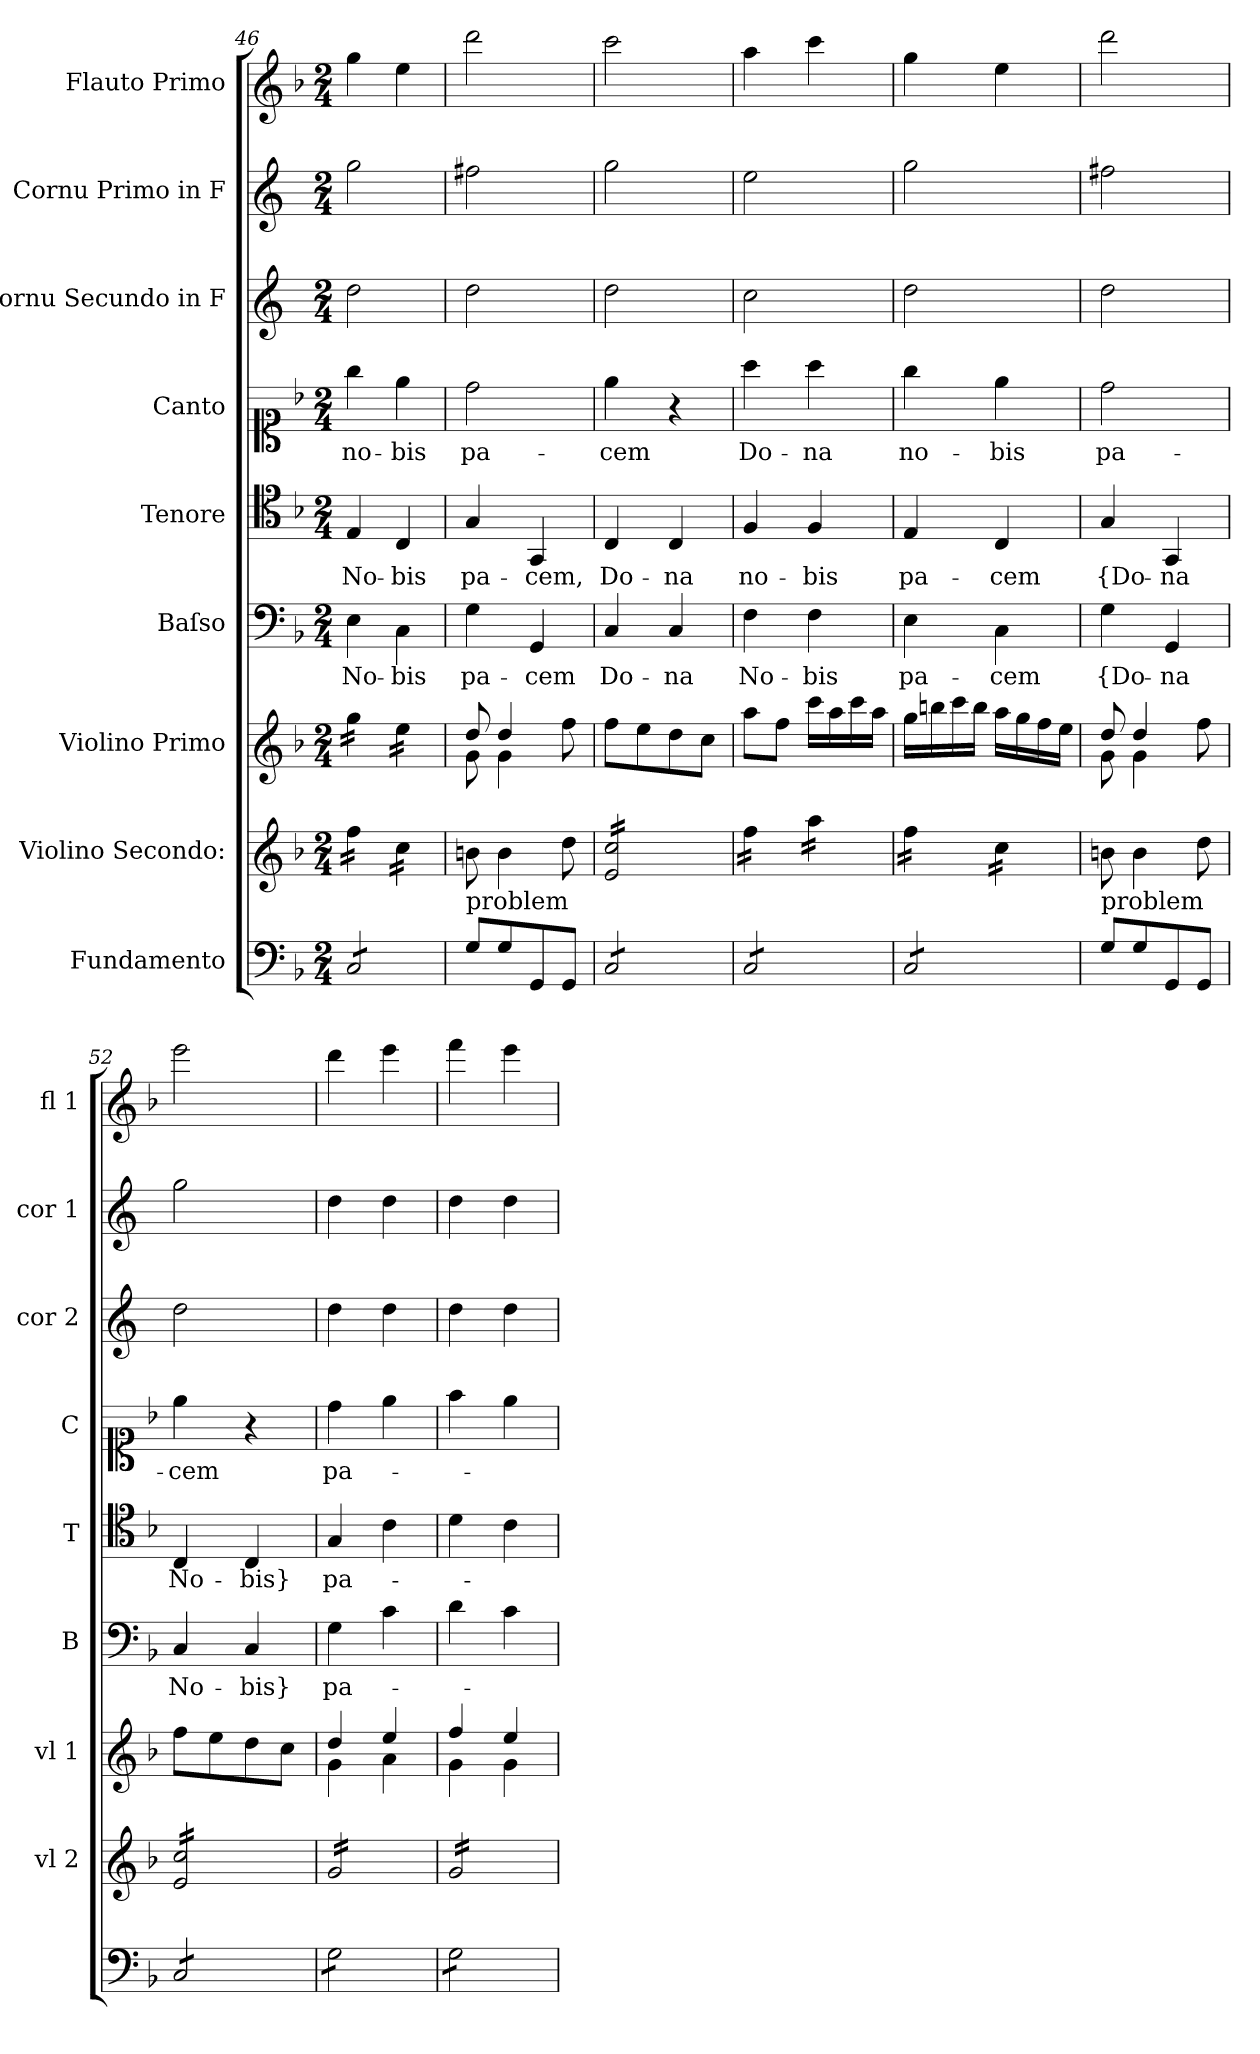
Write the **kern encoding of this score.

**kern	**kern	**kern	**kern	**text	**kern	**text	**kern	**text	**kern	**kern	**kern
*part9	*part8	*part7	*part6	*part6	*part5	*part5	*part4	*part4	*part3	*part2	*part1
*staff9	*staff8	*staff7	*staff6	*staff6	*staff5	*staff5	*staff4	*staff4	*staff3	*staff2	*staff1
*I"Fundamento	*I"Violino Secondo:	*I"Violino Primo	*I"Baſso	*	*I"Tenore	*	*I"Canto	*	*I"Cornu Secundo in F	*I"Cornu Primo in F	*I"Flauto Primo
*	*I'vl 2	*I'vl 1	*I'B	*	*I'T	*	*I'C	*	*I'cor 2	*I'cor 1	*I'fl 1
*clefF4	*clefG2	*clefG2	*clefF4	*	*clefC4	*	*clefC1	*	*clefG2	*clefG2	*clefG2
*	*	*	*	*	*	*	*	*	*ITrd4c7	*ITrd4c7	*
*k[b-]	*k[b-]	*k[b-]	*k[b-]	*	*k[b-]	*	*k[b-]	*	*k[b-]	*k[b-]	*k[b-]
*M2/4	*M2/4	*M2/4	*M2/4	*	*M2/4	*	*M2/4	*	*M2/4	*M2/4	*M2/4
=46	=46	=46	=46	=46	=46	=46	=46	=46	=46	=46	=46
*tremolo	*	*	*	*	*	*	*	*	*	*	*
*	*tremolo	*	*	*	*	*	*	*	*	*	*
*	*	*tremolo	*	*	*	*	*	*	*	*	*
8C/L	16ff\LL	16gg\LL	4E\	No-	4E/	No-	4gg\	no-	2g\	2cc\	4gg\
.	16ff\	16gg\	.	.	.	.	.	.	.	.	.
8C/	16ff\	16gg\	.	.	.	.	.	.	.	.	.
.	16ff\JJ	16gg\JJ	.	.	.	.	.	.	.	.	.
8C/	16cc\LL	16ee\LL	4C\	-bis	4C/	-bis	4ee\	-bis	.	.	4ee\
.	16cc\	16ee\	.	.	.	.	.	.	.	.	.
8C/J	16cc\	16ee\	.	.	.	.	.	.	.	.	.
*Xtremolo	*	*	*	*	*	*	*	*	*	*	*
.	16cc\JJ	16ee\JJ	.	.	.	.	.	.	.	.	.
*	*	*Xtremolo	*	*	*	*	*	*	*	*	*
*	*Xtremolo	*	*	*	*	*	*	*	*	*	*
=47	=47	=47	=47	=47	=47	=47	=47	=47	=47	=47	=47
*	*	*^	*	*	*	*	*	*	*	*	*
!LO:TX:a:t=problem	!	!	!	!	!	!	!	!	!	!	!	!
8G\L	8bn\	8dd/	8g\	4G\	pa-	4G/	pa-	2dd\	pa-	2g\	2bn\	2ddd\
8G\	4b\	4dd/	4g\	.	.	.	.	.	.	.	.	.
8GG/	.	.	.	4GG/	-cem	4GG/	-cem,	.	.	.	.	.
8GG/J	8dd\	8ff\	8reyy	.	.	.	.	.	.	.	.	.
*	*	*v	*v	*	*	*	*	*	*	*	*	*
=48	=48	=48	=48	=48	=48	=48	=48	=48	=48	=48	=48
*tremolo	*	*	*	*	*	*	*	*	*	*	*
*	*tremolo	*	*	*	*	*	*	*	*	*	*
8C/L	16e/ 16cc/LL	8ff\L	4C/	Do-	4C/	Do-	4ee\	-cem	2g\	2cc\	2ccc\
.	16e/ 16cc/	.	.	.	.	.	.	.	.	.	.
8C/	16e/ 16cc/	8ee\	.	.	.	.	.	.	.	.	.
.	16e/ 16cc/	.	.	.	.	.	.	.	.	.	.
8C/	16e/ 16cc/	8dd\	4C/	-na	4C/	-na	4r	.	.	.	.
.	16e/ 16cc/	.	.	.	.	.	.	.	.	.	.
8C/J	16e/ 16cc/	8cc\J	.	.	.	.	.	.	.	.	.
.	16e/ 16cc/JJ	.	.	.	.	.	.	.	.	.	.
=49	=49	=49	=49	=49	=49	=49	=49	=49	=49	=49	=49
8C/L	16ff\LL	8aa\L	4F\	No-	4F/	no-	4aa\	Do-	2f\	2a\	4aa\
.	16ff\	.	.	.	.	.	.	.	.	.	.
8C/	16ff\	8ff\J	.	.	.	.	.	.	.	.	.
.	16ff\JJ	.	.	.	.	.	.	.	.	.	.
8C/	16aa\LL	16ccc\LL	4F\	-bis	4F/	-bis	4aa\	-na	.	.	4ccc\
.	16aa\	16aa\	.	.	.	.	.	.	.	.	.
8C/J	16aa\	16ccc\	.	.	.	.	.	.	.	.	.
.	16aa\JJ	16aa\JJ	.	.	.	.	.	.	.	.	.
=50	=50	=50	=50	=50	=50	=50	=50	=50	=50	=50	=50
8C/L	16ff\LL	16gg\LL	4E\	pa-	4E/	pa-	4gg\	no-	2g\	2cc\	4gg\
.	16ff\	16bbn\	.	.	.	.	.	.	.	.	.
8C/	16ff\	16ccc\	.	.	.	.	.	.	.	.	.
.	16ff\JJ	16bb\JJ	.	.	.	.	.	.	.	.	.
8C/	16cc\LL	16aa\LL	4C\	-cem	4C/	-cem	4ee\	-bis	.	.	4ee\
.	16cc\	16gg\	.	.	.	.	.	.	.	.	.
8C/J	16cc\	16ff\	.	.	.	.	.	.	.	.	.
*Xtremolo	*	*	*	*	*	*	*	*	*	*	*
.	16cc\JJ	16ee\JJ	.	.	.	.	.	.	.	.	.
*	*Xtremolo	*	*	*	*	*	*	*	*	*	*
=51	=51	=51	=51	=51	=51	=51	=51	=51	=51	=51	=51
*	*	*^	*	*	*	*	*	*	*	*	*
!LO:TX:a:t=problem	!	!	!	!	!	!	!	!	!	!	!	!
8G\L	8bn\	8dd/	8g\	4G\	{Do-	4G/	{Do-	2dd\	pa-	2g\	2bn\	2ddd\
8G\	4b\	4dd/	4g\	.	.	.	.	.	.	.	.	.
8GG/	.	.	.	4GG/	-na	4GG/	-na	.	.	.	.	.
8GG/J	8dd\	8ff\	8reyy	.	.	.	.	.	.	.	.	.
*	*	*v	*v	*	*	*	*	*	*	*	*	*
=52	=52	=52	=52	=52	=52	=52	=52	=52	=52	=52	=52
*tremolo	*	*	*	*	*	*	*	*	*	*	*
*	*tremolo	*	*	*	*	*	*	*	*	*	*
8C/L	16e/ 16cc/LL	8ff\L	4C/	No-	4C/	No-	4ee\	-cem	2g\	2cc\	2eee\
.	16e/ 16cc/	.	.	.	.	.	.	.	.	.	.
8C/	16e/ 16cc/	8ee\	.	.	.	.	.	.	.	.	.
.	16e/ 16cc/	.	.	.	.	.	.	.	.	.	.
8C/	16e/ 16cc/	8dd\	4C/	-bis}	4C/	-bis}	4r	.	.	.	.
.	16e/ 16cc/	.	.	.	.	.	.	.	.	.	.
8C/J	16e/ 16cc/	8cc\J	.	.	.	.	.	.	.	.	.
.	16e/ 16cc/JJ	.	.	.	.	.	.	.	.	.	.
=53	=53	=53	=53	=53	=53	=53	=53	=53	=53	=53	=53
*	*	*^	*	*	*	*	*	*	*	*	*
8G\L	16g/LL	4dd/	4g\	4G\	pa-	4G/	pa-	4dd\	pa-	4g\	4g\	4ddd\
.	16g/	.	.	.	.	.	.	.	.	.	.	.
8G\	16g/	.	.	.	.	.	.	.	.	.	.	.
.	16g/	.	.	.	.	.	.	.	.	.	.	.
8G\	16g/	4ee/	4a\	4c\	.	4c\	.	4ee\	.	4g\	4g\	4eee\
.	16g/	.	.	.	.	.	.	.	.	.	.	.
8G\J	16g/	.	.	.	.	.	.	.	.	.	.	.
.	16g/JJ	.	.	.	.	.	.	.	.	.	.	.
=54	=54	=54	=54	=54	=54	=54	=54	=54	=54	=54	=54	=54
8G\L	16g/LL	4ff/	4g\	4d\	.	4d\	.	4ff\	.	4g\	4g\	4fff\
.	16g/	.	.	.	.	.	.	.	.	.	.	.
8G\	16g/	.	.	.	.	.	.	.	.	.	.	.
.	16g/	.	.	.	.	.	.	.	.	.	.	.
8G\	16g/	4ee/	4g\	4c\	.	4c\	.	4ee\	.	4g\	4g\	4eee\
.	16g/	.	.	.	.	.	.	.	.	.	.	.
8G\J	16g/	.	.	.	.	.	.	.	.	.	.	.
*Xtremolo	*	*	*	*	*	*	*	*	*	*	*	*
.	16g/JJ	.	.	.	.	.	.	.	.	.	.	.
*	*Xtremolo	*	*	*	*	*	*	*	*	*	*	*
*	*	*v	*v	*	*	*	*	*	*	*	*	*
=	=	=	=	=	=	=	=	=	=	=	=
*-	*-	*-	*-	*-	*-	*-	*-	*-	*-	*-	*-
